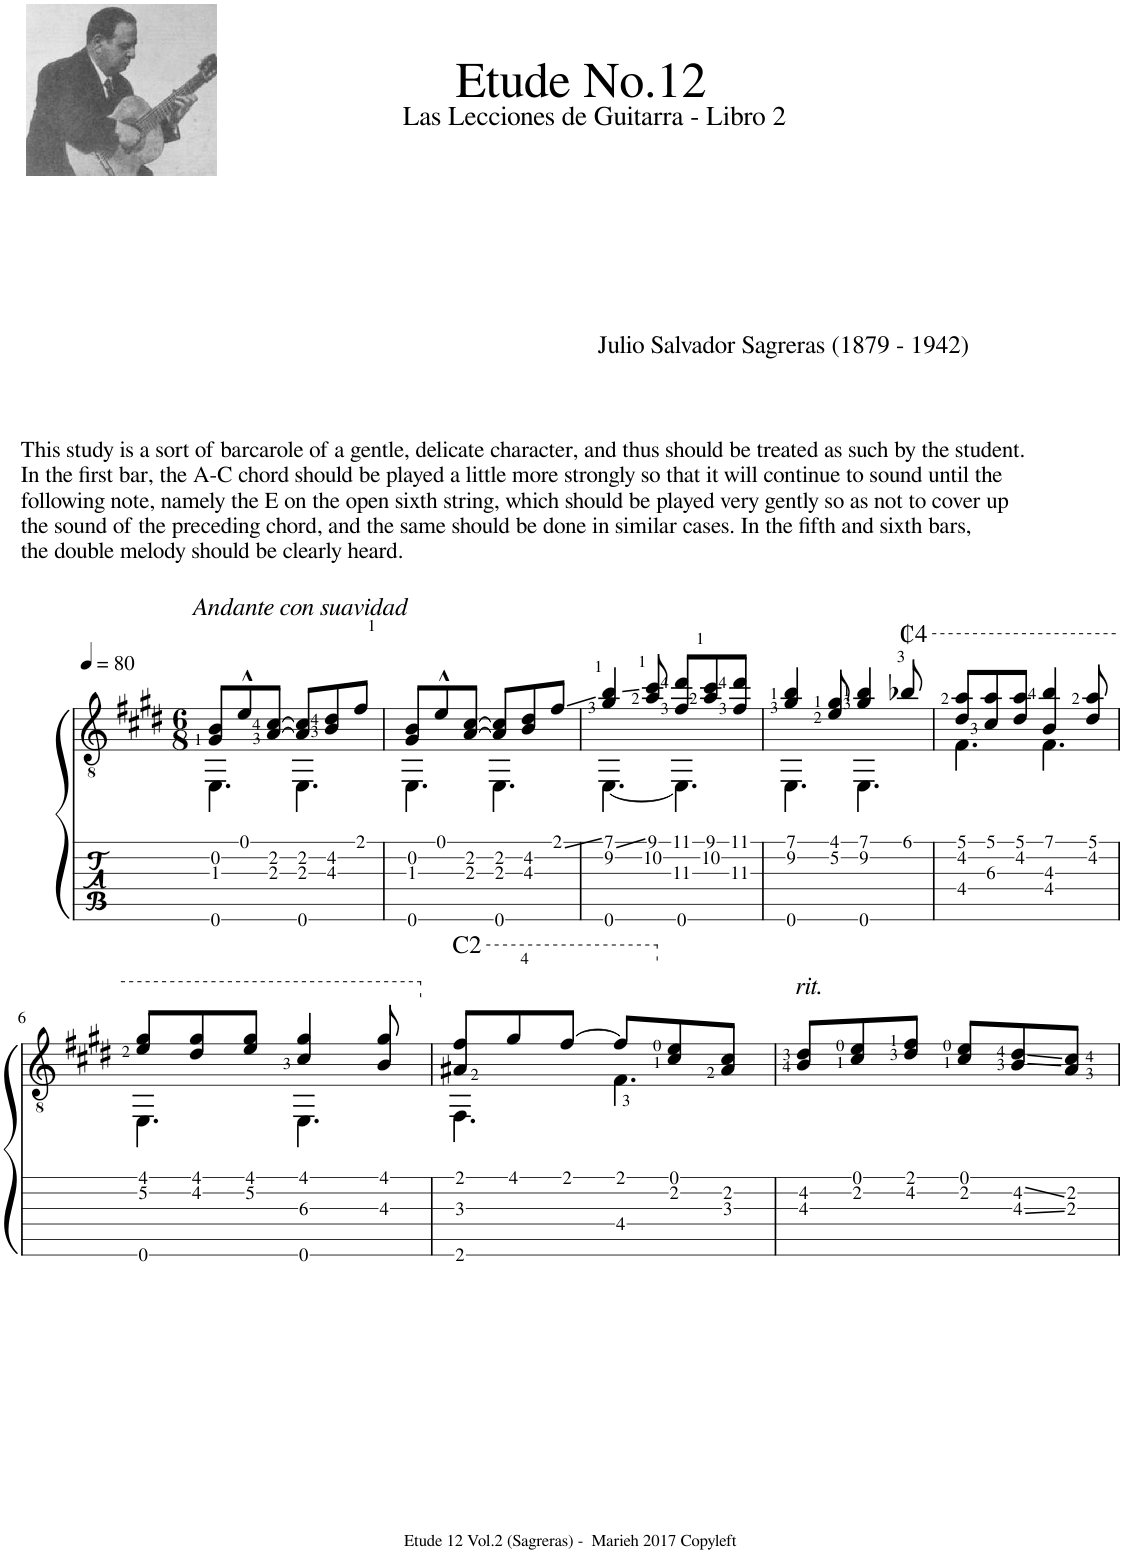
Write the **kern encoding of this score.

**kern	**kern
*part2	*part1
*staff2	*staff1
*I"Guitare classique [Tablature]	*I"Guitare classique
*stria6	*
*	*clefGv2
*k[f#c#g#d#]	*k[f#c#g#d#]
*M6/8	*M6/8
*MM80	*MM80
=1	=1
*^	*^
!	!	!LO:TX:a:i:t=Andante con suavidad	!
8G#\ 8B\L	4.EE	8G#/ 8B/L	4.EE\
8e	.	8e^^/	.
[8A\ [8c#\J	.	[8A/ [8c#/J	.
8A]\ 8c#]\L	4.EE	8A/] 8c#/]L	4.EE\
8B\ 8d#\	.	8B/ 8d#/	.
8f#J	.	8f#/J	.
=2	=2	=2	=2
8G#\ 8B\L	4.EE	8G#/ 8B/L	4.EE\
8e	.	8e^^/	.
[8A\ [8c#\J	.	[8A/ [8c#/J	.
8A]\ 8c#]\L	4.EE	8A/] 8c#/]L	4.EE\
8B\ 8d#\	.	8B/ 8d#/	.
8f#J	.	8f#/J	.
=3	=3	=3	=3
4g# 4b	[4.EE	4g#/ 4b/	[4.EE\
8a 8cc#	.	8a/ 8cc#/	.
8f#\ 8dd#\L	4.EE]	8f#/ 8dd#/L	4.EE\]
8a\ 8cc#\	.	8a/ 8cc#/	.
8f#\ 8dd#\J	.	8f#/ 8dd#/J	.
=4	=4	=4	=4
4g# 4b	4.EE	4g#/ 4b/	4.EE\
8e 8g#	.	8e/ 8g#/	.
4g# 4b	4.EE	4g#/ 4b/	4.EE\
!	!	!LO:TX:a:t=₵4	!
8b-X	.	8b-X/	.
=5	=5	=5	=5
8d#\ 8a\L	4.F#	8d#/ 8a/L	4.F#\
8c#\ 8a\	.	8c#/ 8a/	.
8d#\ 8a\J	.	8d#/ 8a/J	.
4B 4b	4.F#	4B/ 4b/	4.F#\
8d# 8a	.	8d#/ 8a/	.
!!LO:LB:g=z	!!
=6	=6	=6	=6
8e\ 8g#\L	4.EE	8e/ 8g#/L	4.EE\
8d#\ 8g#\	.	8d#/ 8g#/	.
8e\ 8g#\J	.	8e/ 8g#/J	.
4c# 4g#	4.EE	4c#/ 4g#/	4.EE\
8B 8g#	.	8B/ 8g#/	.
=7	=7	=7	=7
!	!	!LO:TX:a:t=C2	!
8A#X\ 8f#\L	4.FF#	8A#X/ 8f#/L	4.FF#\
8g#	.	8g#/	.
[8f#J	.	[8f#/J	.
8f#L]	4.F#	8f#/L]	4.F#\
8c#\ 8e\	.	8c#/ 8e/	.
8A#\ 8c#\J	.	8A#/ 8c#/J	.
*v	*v	*	*
*	*v	*v
=8	=8
!	!LO:TX:a:i:t=rit.
8B\ 8d#\L	8B/ 8d#/L
8c#\ 8e\	8c#/ 8e/
8d#\ 8f#\J	8d#/ 8f#/J
8c#\ 8e\L	8c#/ 8e/L
8B\ 8d#\	8B/ 8d#/
8A\ 8c#\J	8A/ 8c#/J
=	=
*-	*-
